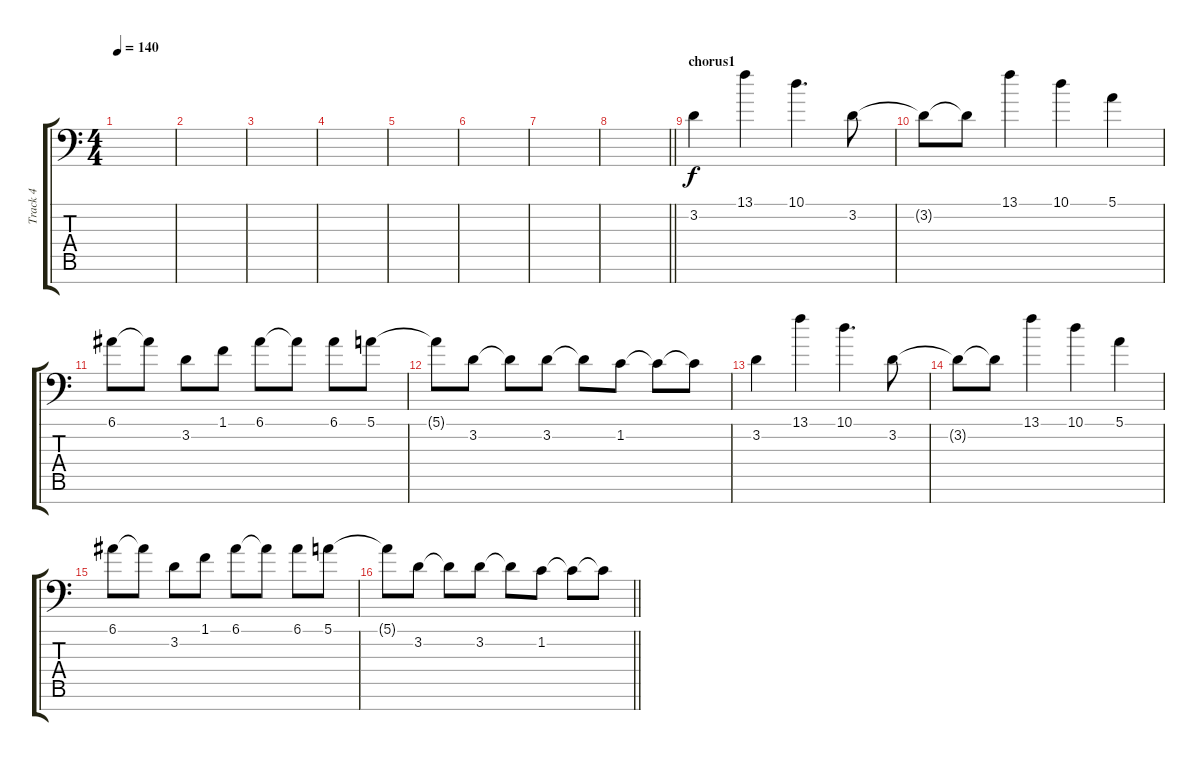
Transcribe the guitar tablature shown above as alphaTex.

\track ("Track 4" "Track 4") {instrument pad1newage}
\staff {score tabs}
\tuning (E4 B3 G3 D3 C2 C1 C-1) {hide}
\ts (4 4)
\tempo 140
\clef f4
\ks c
|
|
|
|
|
|
|
\barLineRight lightlight
|
\section ("" "chorus1")
3.2.4 13.1.4 10.1.4{d} 3.2.8 |
3.2{t}.8 3.2{t}.8 13.1.4 10.1.4 5.1.4 |
6.1.8 6.1{t}.8 3.2.8 1.1.8 6.1.8 6.1{t}.8 6.1.8 5.1.8 |
5.1{t}.8 3.2.8 3.2{t}.8 3.2.8 3.2{t}.8 1.2.8 1.2{t}.8 1.2{t}.8 |
3.2.4 13.1.4 10.1.4{d} 3.2.8 |
3.2{t}.8 3.2{t}.8 13.1.4 10.1.4 5.1.4 |
6.1.8 6.1{t}.8 3.2.8 1.1.8 6.1.8 6.1{t}.8 6.1.8 5.1.8 |
\barLineRight lightlight
5.1{t}.8 3.2.8 3.2{t}.8 3.2.8 3.2{t}.8 1.2.8 1.2{t}.8 1.2{t}.8
